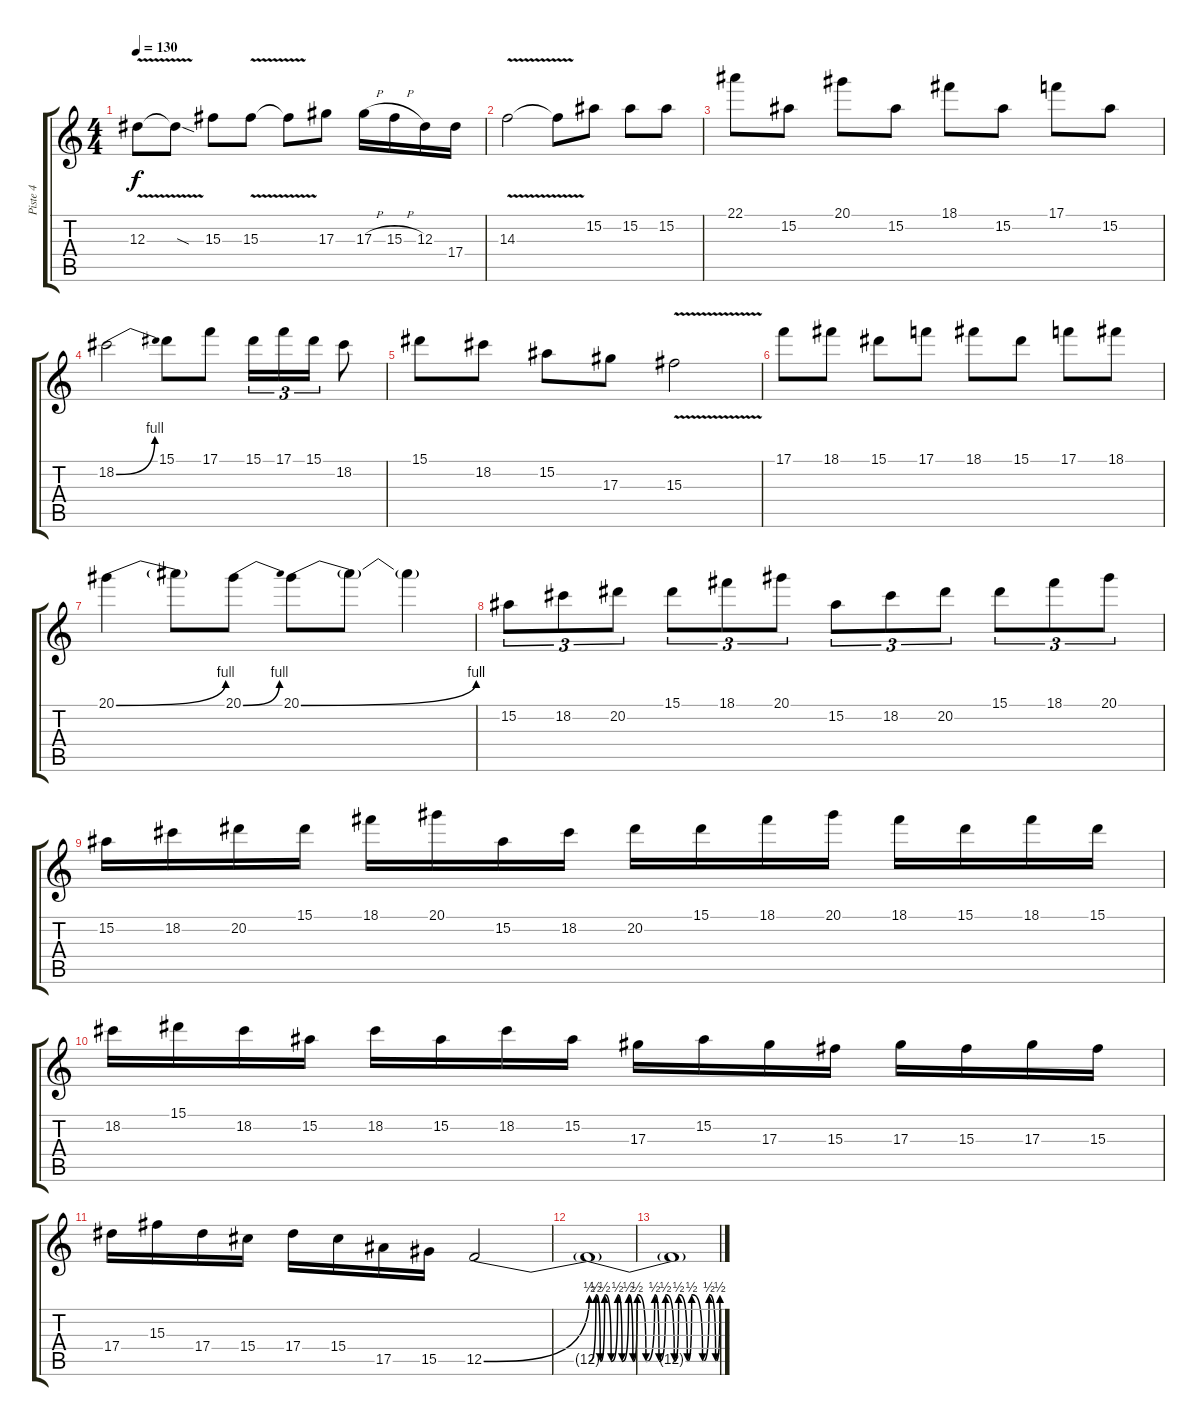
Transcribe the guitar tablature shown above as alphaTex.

\track ("Piste 4" "Piste 4") {instrument distortionguitar}
\staff {score tabs}
\tuning (C4 G3 Eb3 Bb2 F2 C2) {hide}
\ts (4 4)
\tempo 130
\clef g2
\ks c
12.3{v}.8{dy f} 12.3{sod t}.8 15.3.8 15.3{v}.8 15.3{t}.8 17.3.8 17.3{h}.16 15.3{h}.16 12.3.16 17.4.16 |
14.3{v}.2 14.3{t}.8 15.2.8 15.2.8 15.2.8 |
22.1.8 15.2.8 20.1.8 15.2.8 18.1.8 15.2.8 17.1.8 15.2.8 |
18.2{be (bend 0 0 60 4)}.2 15.1.8 17.1.8 15.1.16{tu (3 2)} 17.1.16{tu (3 2)} 15.1.16{tu (3 2)} 18.2.8 |
15.1.8 18.2.8 15.2.8 17.3.8 15.3{v}.2 |
17.1.8 18.1.8 15.1.8 17.1.8 18.1.8 15.1.8 17.1.8 18.1.8 |
20.1{be (bend 0 0 60 4)}.4 20.1{t}.8 20.1{be (bend 0 0 60 4)}.8 20.1{be (bend 0 0 60 4)}.8 20.1{t}.8 20.1{t}.4 |
15.2.8{tu (3 2)} 18.2.8{tu (3 2)} 20.2.8{tu (3 2)} 15.1.8{tu (3 2)} 18.1.8{tu (3 2)} 20.1.8{tu (3 2)} 15.2.8{tu (3 2)} 18.2.8{tu (3 2)} 20.2.8{tu (3 2)} 15.1.8{tu (3 2)} 18.1.8{tu (3 2)} 20.1.8{tu (3 2)} |
15.2.16 18.2.16 20.2.16 15.1.16 18.1.16 20.1.16 15.2.16 18.2.16 20.2.16 15.1.16 18.1.16 20.1.16 18.1.16 15.1.16 18.1.16 15.1.16 |
18.2.16 15.1.16 18.2.16 15.2.16 18.2.16 15.2.16 18.2.16 15.2.16 17.3.16 15.2.16 17.3.16 15.3.16 17.3.16 15.3.16 17.3.16 15.3.16 |
17.4.16 15.3.16 17.4.16 15.4.16 17.4.16 15.4.16 17.5.16 15.5.16 12.5{be (bend 0 0 60 2)}.2 |
12.5{be (custom 0 0 3 2 5 0 7 2 10 0 13 2 15 0 18 2 20 0 22 2 26 0 30 2 32 0 35 2 39 0 41 2 45 0 47 2 52 0 55 2 58 0 60 2) t}.1 |
12.5{t}.1
